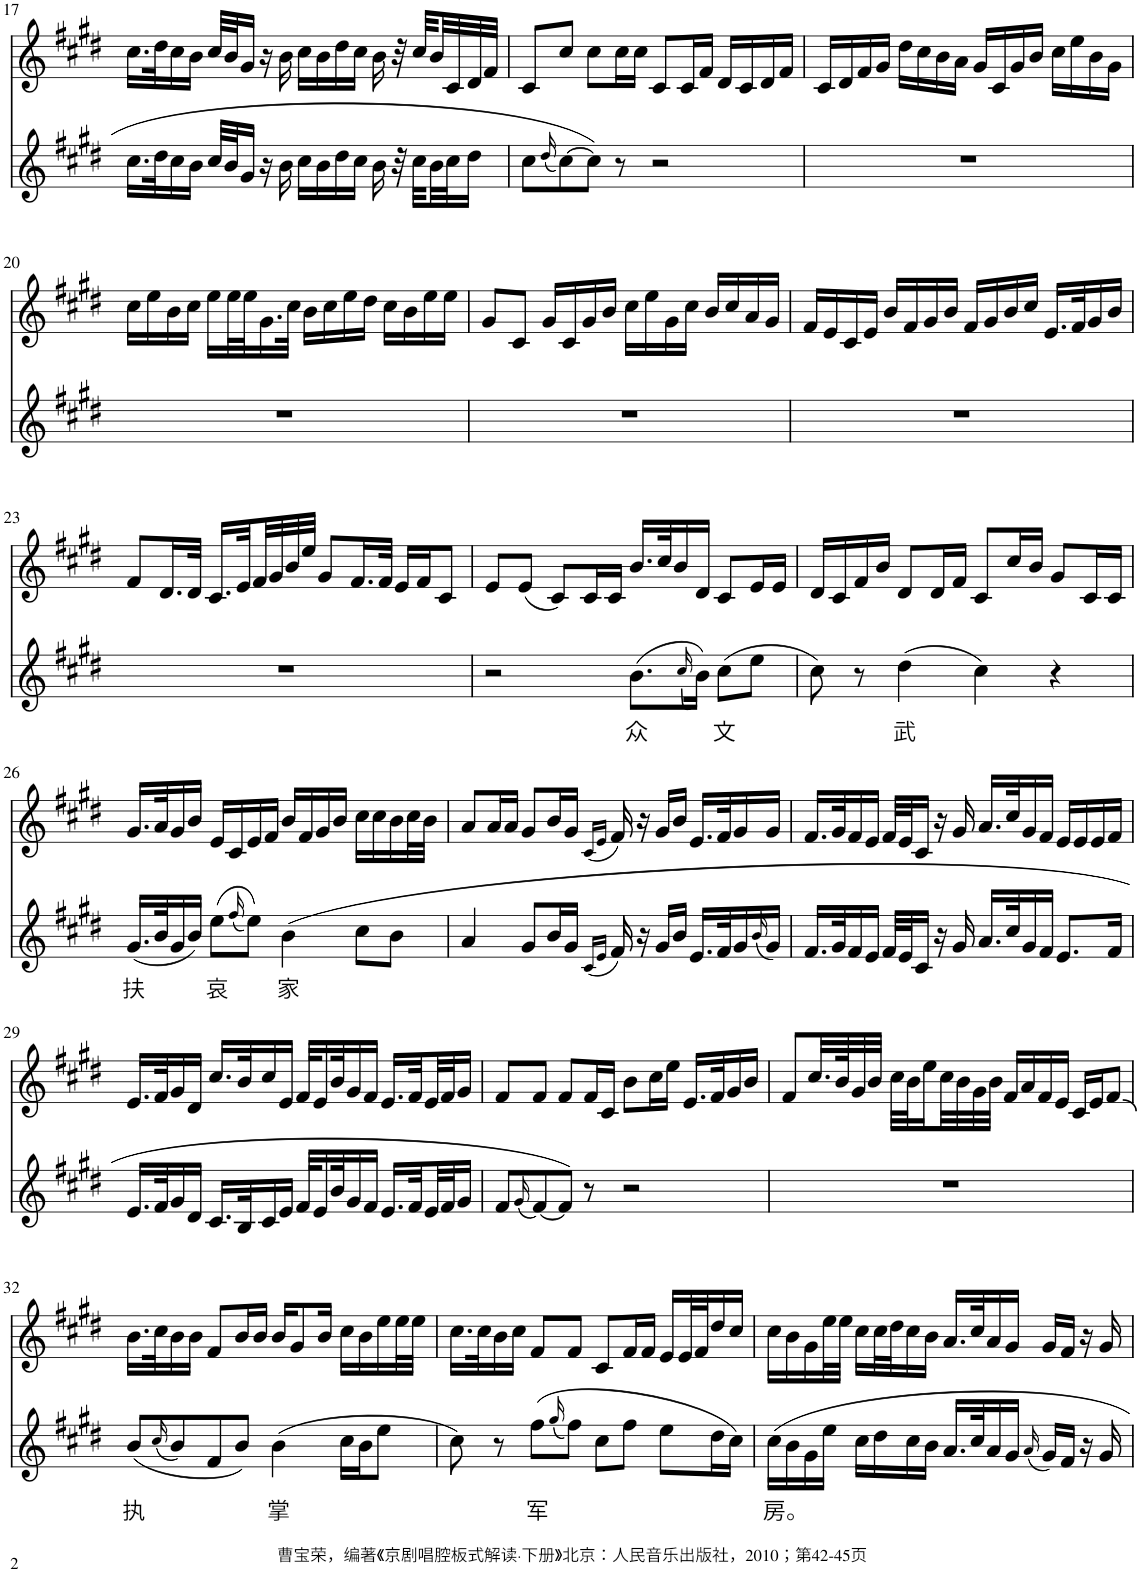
**kern	**text	**kern
*part2	*part2	*part1
*staff2	*staff2	*staff1
*I"Piano	*	*I"Piano
*I'Pno	*	*I'Pno
!!LO:PB:g=z
*clefG2	*	*clefG2
*k[f#c#g#d#]	*	*k[f#c#g#d#]
*M4/4	*	*M4/4
=17	=17	=17
16.cc#\LL	.	16.cc#\LL
32dd#\K	.	32dd#\K
16cc#\	.	16cc#\
16b\JJ	.	16b\JJ
32cc#/LLL	.	32cc#/LLL
32b/J	.	32b/J
16g#/JJ	.	16g#/JJ
16r	.	16r
16b\	.	16b\
16cc#\LL	.	16cc#\LL
16b\	.	16b\
16dd#\	.	16dd#\
16cc#\JJ	.	16cc#\JJ
16b\	.	16b\
32r	.	32r
32cc#\LLL	.	32cc#/LLL
32b\	.	32b/
32cc#\J	.	32c#/
16dd#\JJ	.	32d#/
.	.	32f#/JJJ
=18	=18	=18
8cc#\L	.	8c#/L
(16qdd#/	.	.
[8cc#\)	.	8cc#/J
8cc#\J]	.	8cc#\L
8r	.	16cc#\L
.	.	16cc#\JJ
2r	.	8c#/L
.	.	16c#/L
.	.	16f#/JJ
.	.	16d#/LL
.	.	16c#/
.	.	16d#/
.	.	16f#/JJ
=19	=19	=19
1r	.	16c#/LL
.	.	16d#/
.	.	16f#/
.	.	16g#/JJ
.	.	16dd#\LL
.	.	16cc#\
.	.	16b\
.	.	16a\JJ
.	.	16g#/LL
.	.	16c#/
.	.	16g#/
.	.	16b/JJ
.	.	16cc#\LL
.	.	16ee\
.	.	16b\
.	.	16g#\JJ
!!LO:LB:g=z
=20	=20	=20
1r	.	16cc#\LL
.	.	16ee\
.	.	16b\
.	.	16cc#\JJ
.	.	16ee\LL
.	.	32ee\L
.	.	32ee\J
.	.	16.g#\
.	.	32cc#\JJk
.	.	16b\LL
.	.	16cc#\
.	.	16ee\
.	.	16dd#\JJ
.	.	16cc#\LL
.	.	16b\
.	.	16ee\
.	.	16ee\JJ
=21	=21	=21
1r	.	8g#/L
.	.	8c#/J
.	.	16g#/LL
.	.	16c#/
.	.	16g#/
.	.	16b/JJ
.	.	16cc#\LL
.	.	16ee\
.	.	16g#\
.	.	16cc#\JJ
.	.	16b/LL
.	.	16cc#/
.	.	16a/
.	.	16g#/JJ
=22	=22	=22
1r	.	16f#/LL
.	.	16e/
.	.	16c#/
.	.	16e/JJ
.	.	16b/LL
.	.	16f#/
.	.	16g#/
.	.	16b/JJ
.	.	16f#/LL
.	.	16g#/
.	.	16b/
.	.	16cc#/JJ
.	.	16.e/LL
.	.	32f#/K
.	.	16g#/
.	.	16b/JJ
!!LO:LB:g=z
=23	=23	=23
1r	.	8f#/L
.	.	16.d#/L
.	.	32d#/JJk
.	.	16.c#/LL
.	.	32e/L
.	.	32f#/
.	.	32g#/
.	.	32b/
.	.	32ee/JJJ
.	.	8g#/L
.	.	16.f#/L
.	.	32f#/JJk
.	.	16e/LL
.	.	16f#/J
.	.	8c#/J
=24	=24	=24
2r	.	8e/L
.	.	(8e/J
.	.	8c#/L)
.	.	16c#/L
.	.	16c#/JJ
!	!LO:LY:b	!
(8.b\L	众	16.b/LL
.	.	32cc#/K
.	.	16b/
(16qcc#/	.	.
16b\Jk))	.	16d#/JJ
!	!LO:LY:b	!
(8cc#\L	文	8c#/L
8ee\J	.	16e/L
.	.	16e/JJ
=25	=25	=25
8cc#\)	.	16d#/LL
.	.	16c#/
8r	.	16f#/
.	.	16b/JJ
!	!LO:LY:b	!
(4dd#\	武	8d#/L
.	.	16d#/L
.	.	16f#/JJ
4cc#\)	.	8c#/L
.	.	16cc#/L
.	.	16b/JJ
4r	.	8g#/L
.	.	16c#/L
.	.	16c#/JJ
!!LO:LB:g=z
=26	=26	=26
!	!LO:LY:b	!
(16.g#/LL	扶	16.g#/LL
32b/K	.	32a/K
16g#/	.	16g#/
16b/JJ)	.	16b/JJ
!	!LO:LY:b	!
(8ee\L	哀	16e/LL
.	.	16c#/
(16qff#/	.	.
8ee\J))	.	16e/
.	.	16f#/JJ
!	!LO:LY:b	!
(4b\	家	16b/LL
.	.	16f#/
.	.	16g#/
.	.	16b/JJ
8cc#\L	.	16cc#\LL
.	.	16cc#\
8b\J	.	16b\
.	.	32cc#\L
.	.	32b\JJJ
=27	=27	=27
4a/	.	8a/L
.	.	16a/L
.	.	16a/JJ
8g#/L	.	8g#/L
16b/L	.	16b/L
16g#/JJ	.	16g#/JJ
(16qc#/LL	.	(16qc#/LL
16qe/JJ	.	16qe/JJ
16f#/)	.	16f#/)
16r	.	16r
16g#/LL	.	16g#/LL
16b/JJ	.	16b/JJ
16.e/LL	.	16.e/LL
32f#/K	.	32f#/K
16g#/	.	16g#/
(16qb/	.	.
16g#/JJ)	.	16g#/JJ
=28	=28	=28
16.f#/LL	.	16.f#/LL
32g#/K	.	32g#/K
16f#/	.	16f#/
16e/JJ	.	16e/JJ
32f#/LLL	.	32f#/LLL
32e/J	.	32e/J
16c#/JJ	.	16c#/JJ
16r	.	16r
16g#/	.	16g#/
16.a/LL	.	16.a/LL
32cc#/K	.	32cc#/K
16g#/	.	16g#/
16f#/JJ	.	16f#/JJ
8.e/L	.	16e/LL
.	.	16e/
.	.	16e/
16f#/Jk	.	16f#/JJ
!!LO:LB:g=z
=29	=29	=29
16.e/LL	.	16.e/LL
32f#/K	.	32f#/K
16g#/	.	16g#/
16d#/JJ	.	16d#/JJ
16.c#/LL	.	16.cc#/LL
32B/K	.	32b/K
16c#/	.	16cc#/
16e/JJ	.	16e/JJ
32f#/KLL	.	32f#/KLL
16e/	.	16e/
32b/K	.	32b/K
16g#/	.	16g#/
16f#/JJ	.	16f#/JJ
16.e/LL	.	16.e/LL
32f#/L	.	32f#/L
32e/	.	32e/
32f#/J	.	32f#/J
16g#/JJ	.	16g#/JJ
=30	=30	=30
8f#/L	.	8f#/L
(16qg#/	.	.
[8f#/)	.	8f#/J
8f#/J])	.	8f#/L
8r	.	16f#/L
.	.	16c#/JJ
2r	.	8b\L
.	.	16cc#\L
.	.	16ee\JJ
.	.	16.e/LL
.	.	32f#/K
.	.	16g#/
.	.	16b/JJ
=31	=31	=31
1r	.	8f#/L
.	.	32.cc#/LL
.	.	64b/K
.	.	32g#/
.	.	32b/JJJ
.	.	32cc#\LLL
.	.	32b\J
.	.	16ee\
.	.	32cc#\L
.	.	32b\
.	.	32g#\
.	.	32b\JJJ
.	.	16f#/LL
.	.	16a/
.	.	16f#/
.	.	16e/JJ
.	.	16c#/LL
.	.	16e/J
.	.	8f#/J
!!LO:LB:g=z
=32	=32	=32
!	!LO:LY:b	!
(8b/L	执	16.b\LL
.	.	32cc#\K
(16qcc#/	.	.
8b/)	.	16b\
.	.	16b\JJ
8f#/	.	8f#/L
8b/J)	.	16b/L
.	.	16b/JJ
!	!LO:LY:b	!
(4b\	掌	16b/KL
.	.	8g#/
.	.	16b/Jk
16cc#\LL	.	16cc#\LL
16b\J	.	16b\
8ee\J	.	16ee\
.	.	32ee\L
.	.	32ee\JJJ
=33	=33	=33
8cc#\)	.	16.cc#\LL
.	.	32cc#\K
8r	.	16b\
.	.	16cc#\JJ
!	!LO:LY:b	!
(8ff#\L	军	8f#/L
(16qgg#/	.	.
8ff#\J)	.	8f#/J
8cc#\L	.	8c#/L
8ff#\J	.	16f#/L
.	.	16f#/JJ
8ee\L	.	16e/LL
.	.	32e/L
.	.	32f#/J
16dd#\L	.	16dd#/
16cc#\JJ)	.	16cc#/JJ
=34	=34	=34
!	!LO:LY:b	!
16cc#\LL	房。	16cc#\LL
16b\	.	16b\
16g#\	.	16g#\
16ee\JJ	.	32ee\L
.	.	32ee\JJJ
16cc#\LL	.	16cc#\LL
16dd#\	.	32cc#\L
.	.	32dd#\J
16cc#\	.	16cc#\
16b\JJ	.	16b\JJ
16.a/LL	.	16.a/LL
32cc#/K	.	32cc#/K
16a/	.	16a/
16g#/JJ	.	16g#/JJ
(16qa/	.	.
16g#/LL)	.	16g#/LL
16f#/JJ	.	16f#/JJ
16r	.	16r
16g#/	.	16g#/
=	=	=
*-	*-	*-
